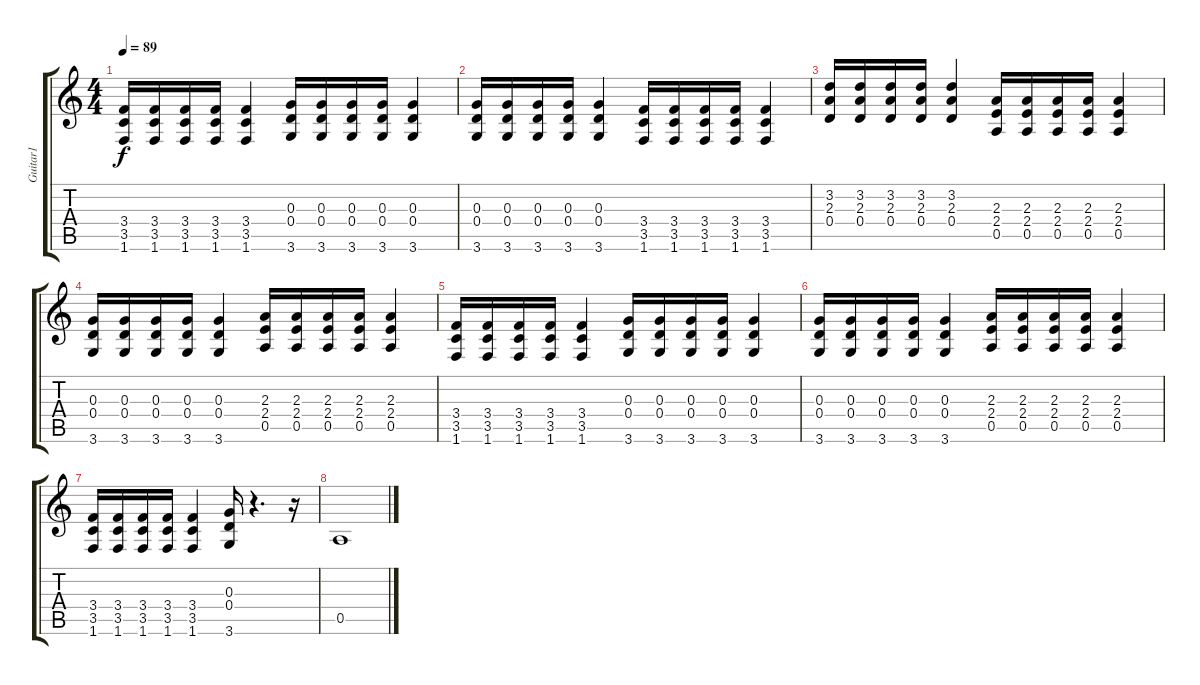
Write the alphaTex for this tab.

\track ("Guitar1" "Guitar1") {instrument overdrivenguitar}
\staff {score tabs}
\tuning (E4 B3 G3 D3 A2 E2) {hide}
\ts (4 4)
\tempo 89
\clef g2
\ks c
(3.4 3.5 1.6).16{dy f} (3.4 3.5 1.6).16 (3.4 3.5 1.6).16 (3.4 3.5 1.6).16 (3.4 3.5 1.6).4 (0.3 0.4 3.6).16 (0.3 0.4 3.6).16 (0.3 0.4 3.6).16 (0.3 0.4 3.6).16 (0.3 0.4 3.6).4 |
(0.3 0.4 3.6).16 (0.3 0.4 3.6).16 (0.3 0.4 3.6).16 (0.3 0.4 3.6).16 (0.3 0.4 3.6).4 (3.4 3.5 1.6).16 (3.4 3.5 1.6).16 (3.4 3.5 1.6).16 (3.4 3.5 1.6).16 (3.4 3.5 1.6).4 |
(3.2 2.3 0.4).16 (3.2 2.3 0.4).16 (3.2 2.3 0.4).16 (3.2 2.3 0.4).16 (3.2 2.3 0.4).4 (2.3 2.4 0.5).16 (2.3 2.4 0.5).16 (2.3 2.4 0.5).16 (2.3 2.4 0.5).16 (2.3 2.4 0.5).4 |
(0.3 0.4 3.6).16 (0.3 0.4 3.6).16 (0.3 0.4 3.6).16 (0.3 0.4 3.6).16 (0.3 0.4 3.6).4 (2.3 2.4 0.5).16 (2.3 2.4 0.5).16 (2.3 2.4 0.5).16 (2.3 2.4 0.5).16 (2.3 2.4 0.5).4 |
(3.4 3.5 1.6).16 (3.4 3.5 1.6).16 (3.4 3.5 1.6).16 (3.4 3.5 1.6).16 (3.4 3.5 1.6).4 (0.3 0.4 3.6).16 (0.3 0.4 3.6).16 (0.3 0.4 3.6).16 (0.3 0.4 3.6).16 (0.3 0.4 3.6).4 |
(0.3 0.4 3.6).16 (0.3 0.4 3.6).16 (0.3 0.4 3.6).16 (0.3 0.4 3.6).16 (0.3 0.4 3.6).4 (2.3 2.4 0.5).16 (2.3 2.4 0.5).16 (2.3 2.4 0.5).16 (2.3 2.4 0.5).16 (2.3 2.4 0.5).4 |
(3.4 3.5 1.6).16 (3.4 3.5 1.6).16 (3.4 3.5 1.6).16 (3.4 3.5 1.6).16 (3.4 3.5 1.6).4 (0.3 0.4 3.6).16 r.4{d} r.16 |
0.5.1
